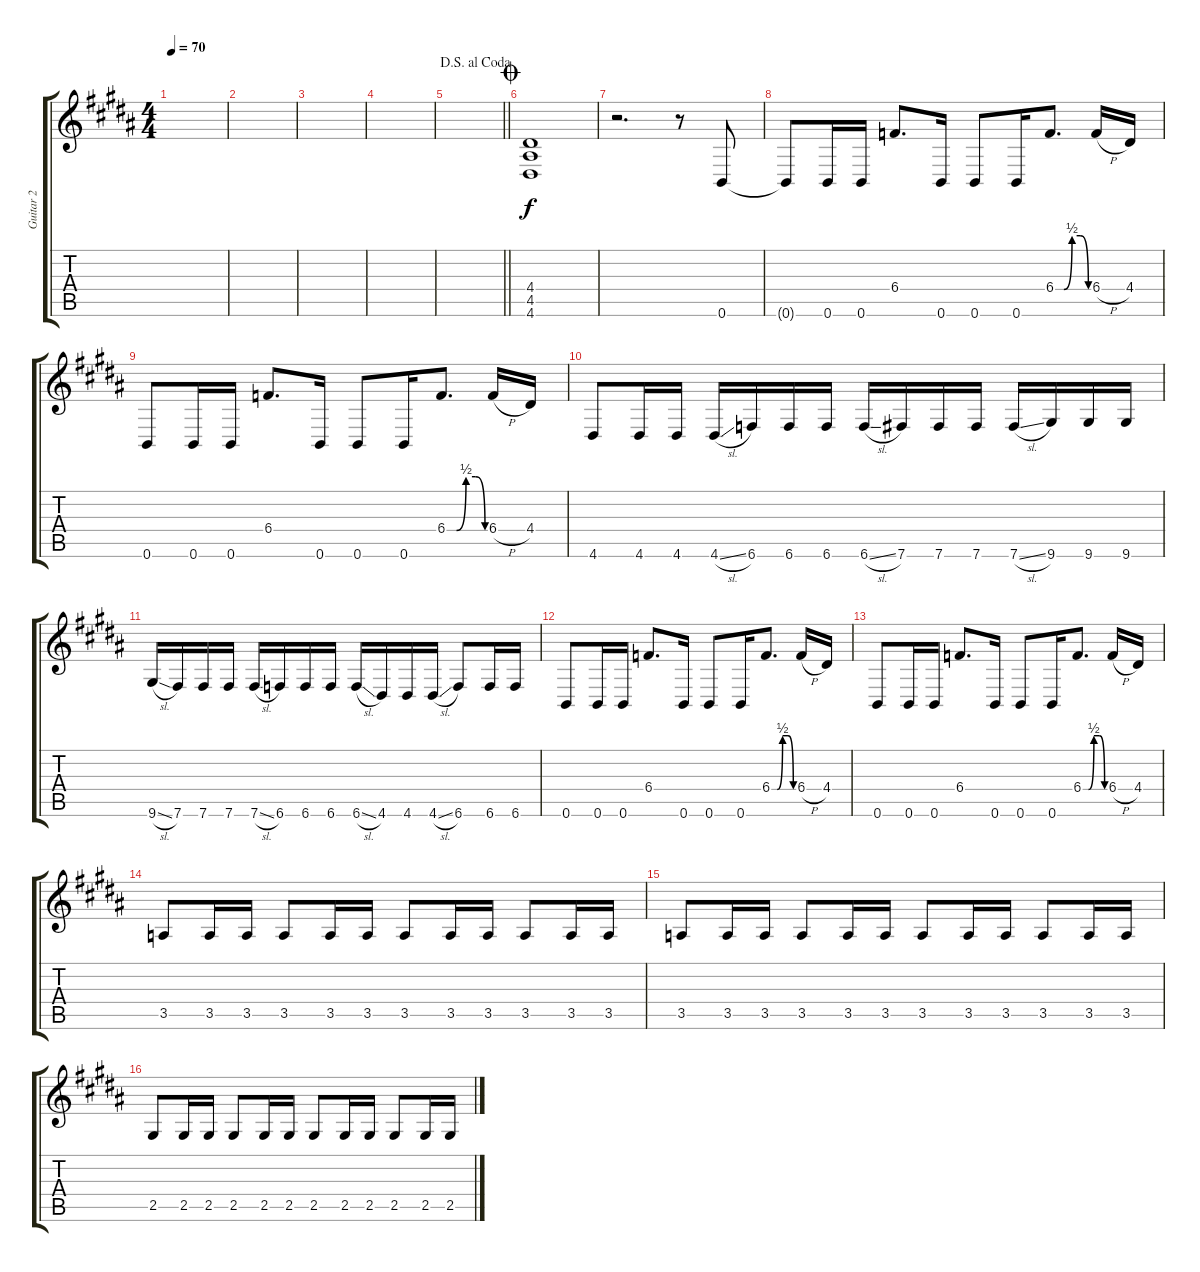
\track ("Guitar 2" "Guitar 2") {instrument distortionguitar}
\staff {score tabs}
\tuning (Eb4 B3 Gb3 B2 Gb2 B1) {hide}
\ts (4 4)
\tempo 70
\clef g2
\ks b
|
|
|
|
\jump dalsegnoalcoda
\barLineRight lightlight
|
\jump coda
(4.4 4.5 4.6).1 |
r.2{d} r.8 0.6.8 |
0.6{t}.8 0.6.16 0.6.16 6.4.8{d} 0.6.16 0.6.8 0.6.16 6.4{be (custom 0 0 15 0 30 2 45 2 60 0)}.8{d} 6.4{h}.16 4.4.16 |
0.6.8 0.6.16 0.6.16 6.4.8{d} 0.6.16 0.6.8 0.6.16 6.4{be (custom 0 0 15 0 30 2 45 2 60 0)}.8{d} 6.4{h}.16 4.4.16 |
4.6.8 4.6.16 4.6.16 4.6{sl}.16 6.6.16 6.6.16 6.6.16 6.6{sl}.16 7.6.16 7.6.16 7.6.16 7.6{sl}.16 9.6.16 9.6.16 9.6.16 |
9.6{sl}.16 7.6.16 7.6.16 7.6.16 7.6{sl}.16 6.6.16 6.6.16 6.6.16 6.6{sl}.16 4.6.16 4.6.16 4.6{sl}.16 6.6.8 6.6.16 6.6.16 |
0.6.8 0.6.16 0.6.16 6.4.8{d} 0.6.16 0.6.8 0.6.16 6.4{be (custom 0 0 15 0 30 2 45 2 60 0)}.8{d} 6.4{h}.16 4.4.16 |
0.6.8 0.6.16 0.6.16 6.4.8{d} 0.6.16 0.6.8 0.6.16 6.4{be (custom 0 0 15 0 30 2 45 2 60 0)}.8{d} 6.4{h}.16 4.4.16 |
3.5.8 3.5.16 3.5.16 3.5.8 3.5.16 3.5.16 3.5.8 3.5.16 3.5.16 3.5.8 3.5.16 3.5.16 |
3.5.8 3.5.16 3.5.16 3.5.8 3.5.16 3.5.16 3.5.8 3.5.16 3.5.16 3.5.8 3.5.16 3.5.16 |
2.5.8 2.5.16 2.5.16 2.5.8 2.5.16 2.5.16 2.5.8 2.5.16 2.5.16 2.5.8 2.5.16 2.5.16
